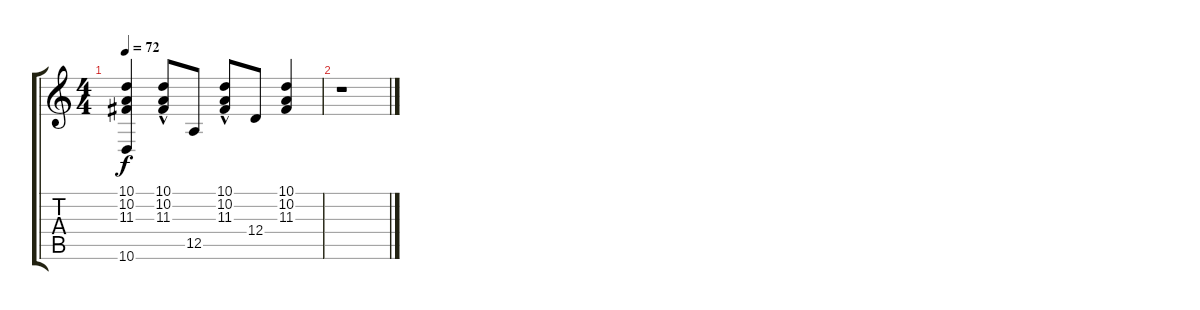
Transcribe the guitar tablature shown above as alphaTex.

\track "" {instrument acousticgrandpiano}
\staff {score tabs}
\tuning (E4 B3 G3 D3 A2 E2) {hide}
\ts (4 4)
\tempo 72
\clef g2
\ks c
(10.1 10.2 11.3 10.6).4{dy f} (10.1{hac} 10.2{hac} 11.3{hac}).8 12.5.8 (10.1{hac} 10.2{hac} 11.3).8 12.4.8 (10.1 10.2 11.3).4 |
r.1
